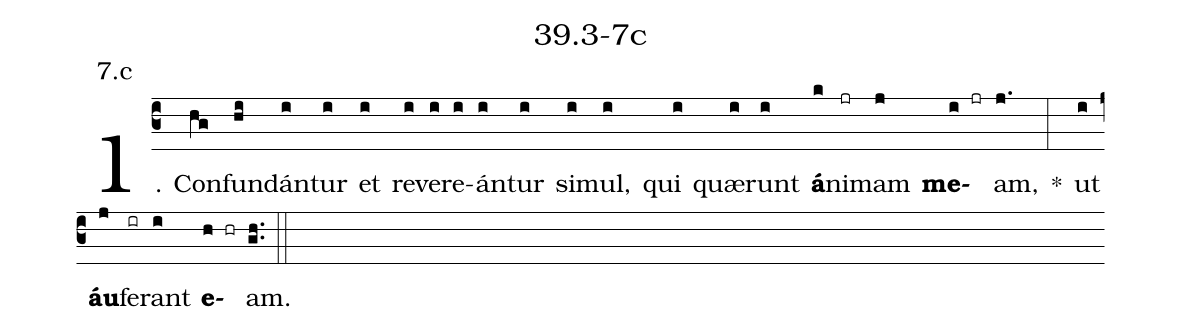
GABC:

name: 39.3-7c;
annotation: 7.c;
%%
(c3)1. Con(hg)fun(hi)dán(i)tur(i) et(i) re(i)ve(i)re(i)án(i)tur(i) si(i)mul,(i) qui(i) quæ(i)runt(i) <b>á</b>(k)ni(jr)mam(j) <b>me</b>(i jr)am,(j.) *(:) ut(i) <b>áu</b>(j)fe(ir)rant(i) <b>e</b>(h hr)am.(gh..) (::)


%E(i) u(i) o(j) u(i) a(h) e.(gh..) (::)
